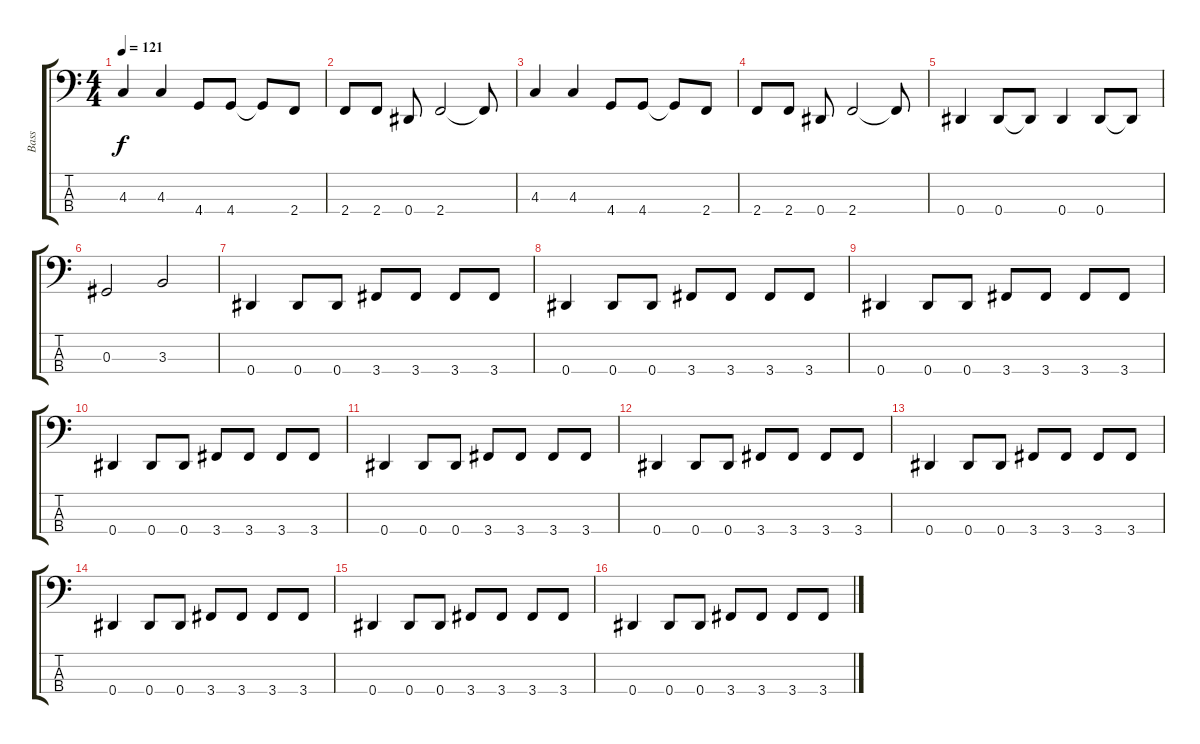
\track ("Bass" "Bass") {instrument electricbassfinger}
\staff {score tabs}
\tuning (Gb2 Db2 Ab1 Eb1) {hide}
\ts (4 4)
\tempo 121
\clef f4
\ks c
4.3.4{dy f} 4.3.4 4.4.8 4.4.8 4.4{t}.8 2.4.8 |
2.4.8 2.4.8 0.4.8 2.4.2 2.4{t}.8 |
4.3.4 4.3.4 4.4.8 4.4.8 4.4{t}.8 2.4.8 |
2.4.8 2.4.8 0.4.8 2.4.2 2.4{t}.8 |
0.4.4 0.4.8 0.4{t}.8 0.4.4 0.4.8 0.4{t}.8 |
0.3.2 3.3.2 |
0.4.4 0.4.8 0.4.8 3.4.8 3.4.8 3.4.8 3.4.8 |
0.4.4 0.4.8 0.4.8 3.4.8 3.4.8 3.4.8 3.4.8 |
0.4.4 0.4.8 0.4.8 3.4.8 3.4.8 3.4.8 3.4.8 |
0.4.4 0.4.8 0.4.8 3.4.8 3.4.8 3.4.8 3.4.8 |
0.4.4 0.4.8 0.4.8 3.4.8 3.4.8 3.4.8 3.4.8 |
0.4.4 0.4.8 0.4.8 3.4.8 3.4.8 3.4.8 3.4.8 |
0.4.4 0.4.8 0.4.8 3.4.8 3.4.8 3.4.8 3.4.8 |
0.4.4 0.4.8 0.4.8 3.4.8 3.4.8 3.4.8 3.4.8 |
0.4.4 0.4.8 0.4.8 3.4.8 3.4.8 3.4.8 3.4.8 |
0.4.4 0.4.8 0.4.8 3.4.8 3.4.8 3.4.8 3.4.8
